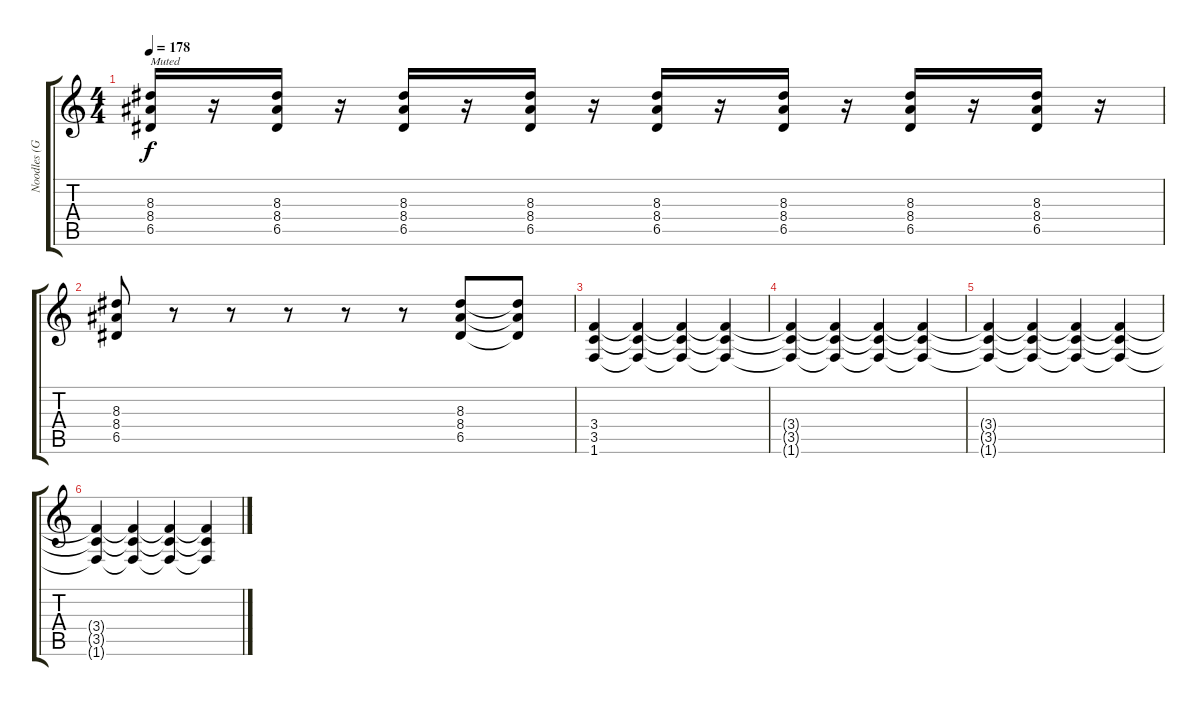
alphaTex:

\track ("Noodles (Guitar)" "Noodles (G") {instrument distortionguitar}
\staff {score tabs}
\tuning (E4 B3 G3 D3 A2 E2) {hide}
\ts (4 4)
\tempo 178
\clef g2
\ks c
(8.3 8.4 6.5).16{txt "Muted" dy f} r.16 (8.3 8.4 6.5).16 r.16 (8.3 8.4 6.5).16 r.16 (8.3 8.4 6.5).16 r.16 (8.3 8.4 6.5).16 r.16 (8.3 8.4 6.5).16 r.16 (8.3 8.4 6.5).16 r.16 (8.3 8.4 6.5).16 r.16 |
(8.3 8.4 6.5).8 r.8 r.8 r.8 r.8 r.8 (8.3 8.4 6.5).8 (8.3{t} 8.4{t} 6.5{t}).8 |
(3.4 3.5 1.6).4{volume 14} (3.4{t} 3.5{t} 1.6{t}).4 (3.4{t} 3.5{t} 1.6{t}).4 (3.4{t} 3.5{t} 1.6{t}).4 |
(3.4{t} 3.5{t} 1.6{t}).4 (3.4{t} 3.5{t} 1.6{t}).4 (3.4{t} 3.5{t} 1.6{t}).4 (3.4{t} 3.5{t} 1.6{t}).4{volume 13} |
(3.4{t} 3.5{t} 1.6{t}).4{volume 12} (3.4{t} 3.5{t} 1.6{t}).4{volume 11} (3.4{t} 3.5{t} 1.6{t}).4{volume 10} (3.4{t} 3.5{t} 1.6{t}).4{volume 9} |
(3.4{t} 3.5{t} 1.6{t}).4{volume 8} (3.4{t} 3.5{t} 1.6{t}).4{volume 7} (3.4{t} 3.5{t} 1.6{t}).4{volume 5} (3.4{t} 3.5{t} 1.6{t}).4{volume 4}
